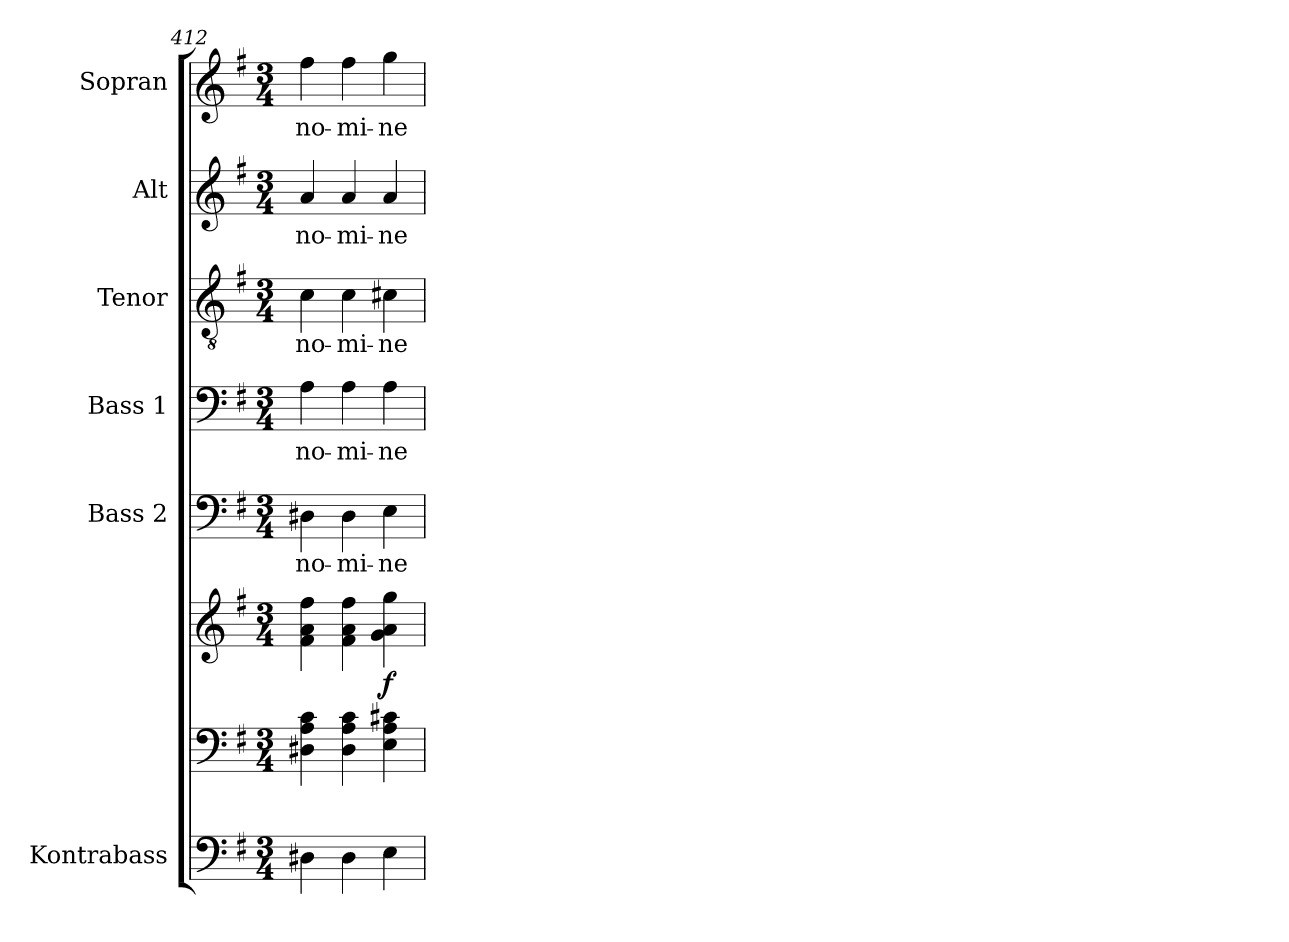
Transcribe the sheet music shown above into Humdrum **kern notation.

**kern	**kern	**kern	**dynam	**kern	**text	**kern	**text	**kern	**text	**kern	**text	**kern	**text
*part7	*part6	*part6	*part6	*part5	*part5	*part4	*part4	*part3	*part3	*part2	*part2	*part1	*part1
*staff8	*staff7	*staff6	*staff6/7	*staff5	*staff5	*staff4	*staff4	*staff3	*staff3	*staff2	*staff2	*staff1	*staff1
*I"Kontrabass	*	*	*	*I"Bass 2	*	*I"Bass 1	*	*I"Tenor	*	*I"Alt	*	*I"Sopran	*
*I'Kb.	*	*	*	*I'B. 2	*	*I'B. 1	*	*I'T.	*	*I'A.	*	*I'S.	*
*clefF4	*clefF4	*clefG2	*	*clefF4	*	*clefF4	*	*clefGv2	*	*clefG2	*	*clefG2	*
*ITrd7c12	*	*	*	*	*	*	*	*	*	*	*	*	*
*k[f#]	*k[f#]	*k[f#]	*	*k[f#]	*	*k[f#]	*	*k[f#]	*	*k[f#]	*	*k[f#]	*
*G:	*G:	*G:	*	*G:	*	*G:	*	*G:	*	*G:	*	*G:	*
*M3/4	*M3/4	*M3/4	*	*M3/4	*	*M3/4	*	*M3/4	*	*M3/4	*	*M3/4	*
=412	=412	=412	=412	=412	=412	=412	=412	=412	=412	=412	=412	=412	=412
!	!	!	!	!	!LO:LY:b	!	!LO:LY:b	!	!LO:LY:b	!	!LO:LY:b	!	!LO:LY:b
4DD#X\	4D#X\ 4A\ 4c\	4f#\ 4a\ 4ff#\	.	4D#X\	no-	4A\	no-	4c\	no-	4a/	no-	4ff#\	no-
!	!	!	!	!	!LO:LY:b	!	!LO:LY:b	!	!LO:LY:b	!	!LO:LY:b	!	!LO:LY:b
4DD#\	4D#\ 4A\ 4c\	4f#\ 4a\ 4ff#\	.	4D#\	-mi-	4A\	-mi-	4c\	-mi-	4a/	-mi-	4ff#\	-mi-
!	!	!	!LO:DY:b	!	!LO:LY:b	!	!LO:LY:b	!	!LO:LY:b	!	!LO:LY:b	!	!LO:LY:b
4EE\	4E\ 4A\ 4c#X\	4g\ 4a\ 4gg\	f	4E\	-ne	4A\	-ne	4c#X\	-ne	4a/	-ne	4gg\	-ne
=	=	=	=	=	=	=	=	=	=	=	=	=	=
*-	*-	*-	*-	*-	*-	*-	*-	*-	*-	*-	*-	*-	*-
